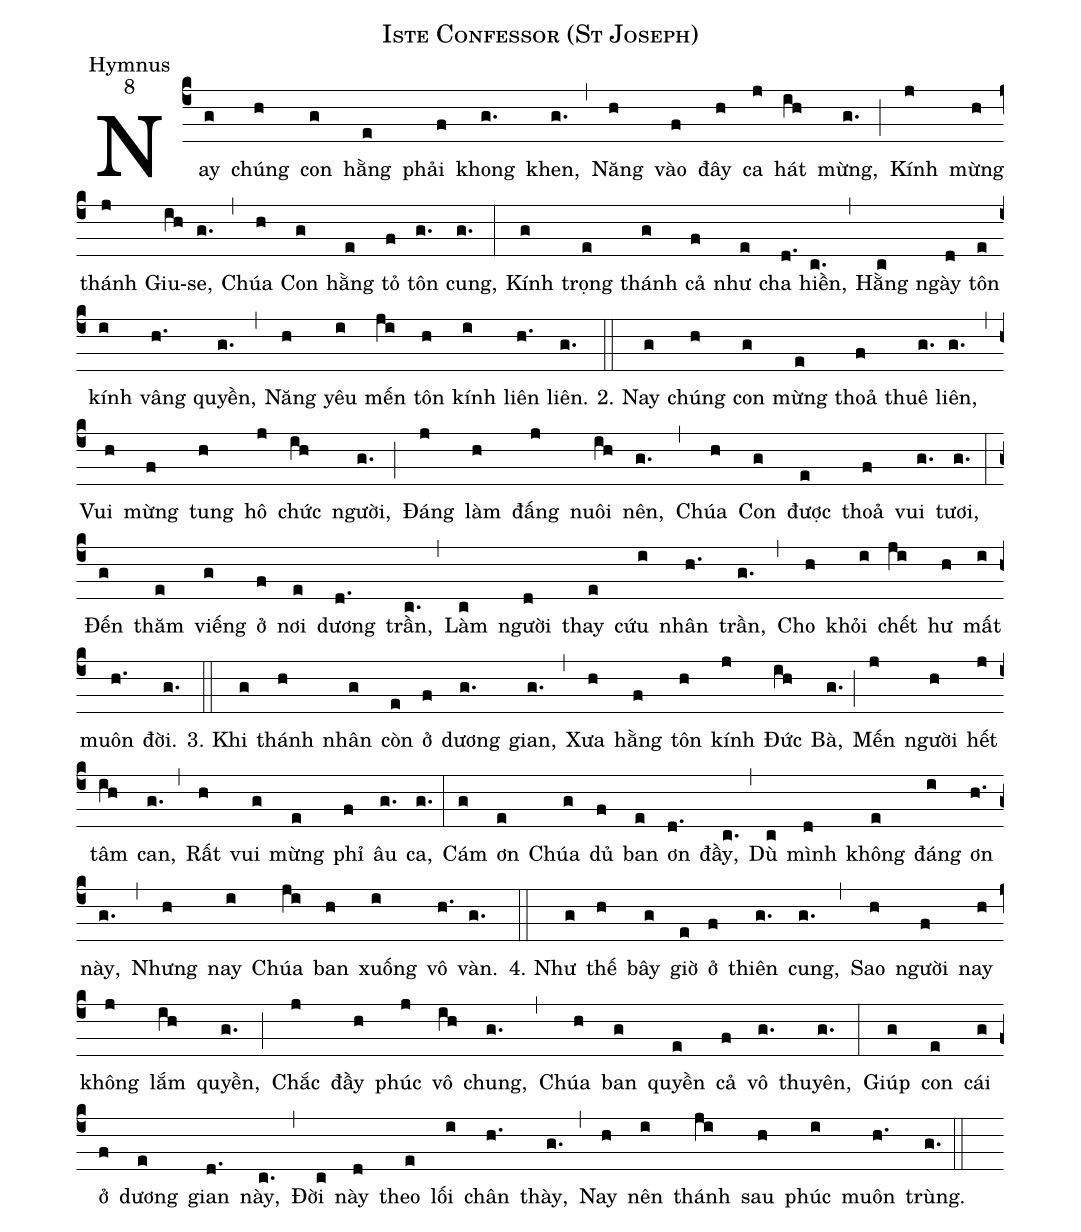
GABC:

name:Iste Confessor (St Joseph);
office-part:Hymnus;
mode:8;
%%
(c4)Nay(g) chúng(h) con(g) hằng(e) phải(f) khong(g.) khen,(g.) (,) Năng(h) vào(f) đây(h) ca(j) hát(ih) mừng,(g.) (;) Kính(j) mừng(h) thánh(j) Giu-(ih)se,(g.) (,) Chúa(h) Con(g) hằng(e) tỏ(f) tôn(g.) cung,(g.) (:) Kính(g) trọng(e) thánh(g) cả(f) như(e) cha(d.) hiền,(c.) (,) Hằng(c) ngày(d) tôn(e) kính(i) vâng(h.) quyền,(g.) (,) Năng(h) yêu(i) mến(ji) tôn(h) kính(i) liên(h.) liên.(g.) (::)

2. Nay(g) chúng(h) con(g) mừng(e) thoả(f) thuê(g.) liên,(g.) (,) Vui(h) mừng(f) tung(h) hô(j) chức(ih) người,(g.) (;) Đáng(j) làm(h) đấng(j) nuôi(ih) nên,(g.) (,) Chúa(h) Con(g) được(e) thoả(f) vui(g.) tươi,(g.) (:) Đến(g) thăm(e) viếng(g) ở(f) nơi(e) dương(d.) trần,(c.) (,) Làm(c) người(d) thay(e) cứu(i) nhân(h.) trần,(g.) (,) Cho(h) khỏi(i) chết(ji) hư(h) mất(i) muôn(h.) đời.(g.) (::)

3. Khi(g) thánh(h) nhân(g) còn(e) ở(f) dương(g.) gian,(g.) (,) Xưa(h) hằng(f) tôn(h) kính(j) Đức(ih) Bà,(g.) (;) Mến(j) người(h) hết(j) tâm(ih) can,(g.) (,) Rất(h) vui(g) mừng(e) phỉ(f) âu(g.) ca,(g.) (:) Cám(g) ơn(e) Chúa(g) dủ(f) ban(e) ơn(d.) đầy,(c.) (,) Dù(c) mình(d) không(e) đáng(i) ơn(h.) này,(g.) (,) Nhưng(h) nay(i) Chúa(ji) ban(h) xuống(i) vô(h.) vàn.(g.) (::)
4. Như(g) thế(h) bây(g) giờ(e) ở(f) thiên(g.) cung,(g.) (,) Sao(h) người(f) nay(h) không(j) lắm(ih) quyền,(g.) (;) Chắc(j) đầy(h) phúc(j) vô(ih) chung,(g.) (,) Chúa(h) ban(g) quyền(e) cả(f) vô(g.) thuyên,(g.) (:) Giúp(g) con(e) cái(g) ở(f) dương(e) gian(d.) này,(c.) (,) Đời(c) này(d) theo(e) lối(i) chân(h.) thày,(g.) (,) Nay(h) nên(i) thánh(ji) sau(h) phúc(i) muôn(h.) trùng.(g.) (::)
